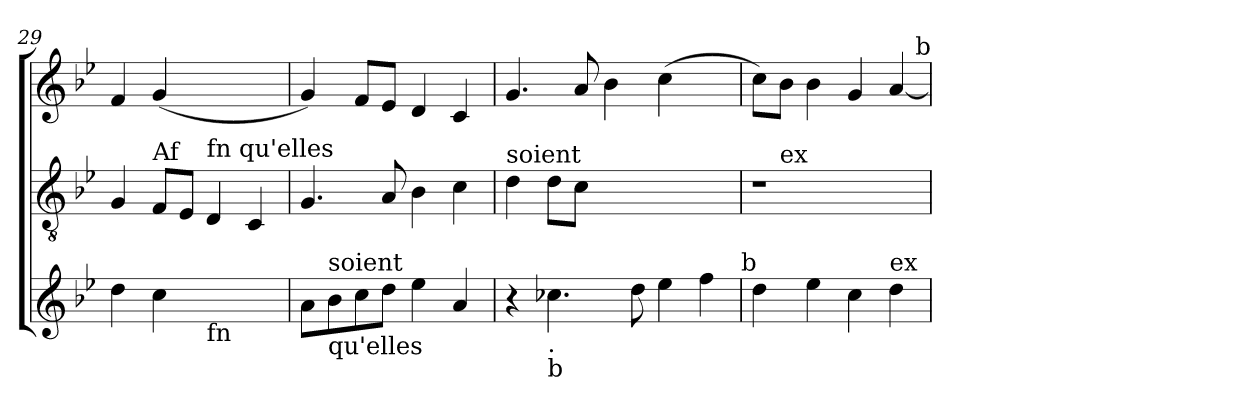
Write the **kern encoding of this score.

**kern	**kern	**kern
*part3	*part2	*part1
*staff3	*staff2	*staff1
*clefG2	*clefGv2	*clefG2
*ITrd1c2	*	*
*k[b-e-a-d-]	*k[b-e-]	*k[b-e-]
*A-:	*B-:	*B-:
=29	=29	=29
4cc\	4G/	4f/
!	!LO:TX:a:t=Af	!
4b-\	8F/L	(<4g/
.	8E-/J	.
!	!LO:TX:a:t=fn    qu'elles	!
!LO:TX:b:t=fn	!	!
2ryy	4D/	2ryy
.	4C/	.
=30	=30	=30
8g\L	4.G/	4g/)
!LO:TX:a:t=soient	!	!
!LO:TX:b:t=qu'elles	!	!
8a-\	.	.
8b-\	.	8f/L
8cc\J	8A/	8e-/J
4dd-\	4B-\	4d/
4g/	4c\	4c/
!!LO:LB:g=z
=31	=31	=31
!	!LO:TX:a:t=soient	!
4r	4d\	4.g/
!LO:TX:b:t=.	!	!
!LO:TX:b:t=b	!	!
4.b--X\	8d\L	.
.	8c\J	8a/
.	2.ryy	4b-\
8cc\	.	.
4dd-\	.	(>4cc\
4ee-\	.	4ryy
!LO:TX:a:t=b	!	!
=32	=32	=32
*	*^	*
4cc\	1r	8ryy	8cc\L)
!	!	!LO:TX:a:t=ex	!
.	.	2..ryy	8b-\J
4dd-\	.	.	4b-\
4b-\	.	.	4g/
!LO:TX:a:t=ex	!	!	!
4cc\	.	.	[<4a/
!	!	!	!LO:TX:a:t=b
*	*v	*v	*
=	=	=
*-	*-	*-
